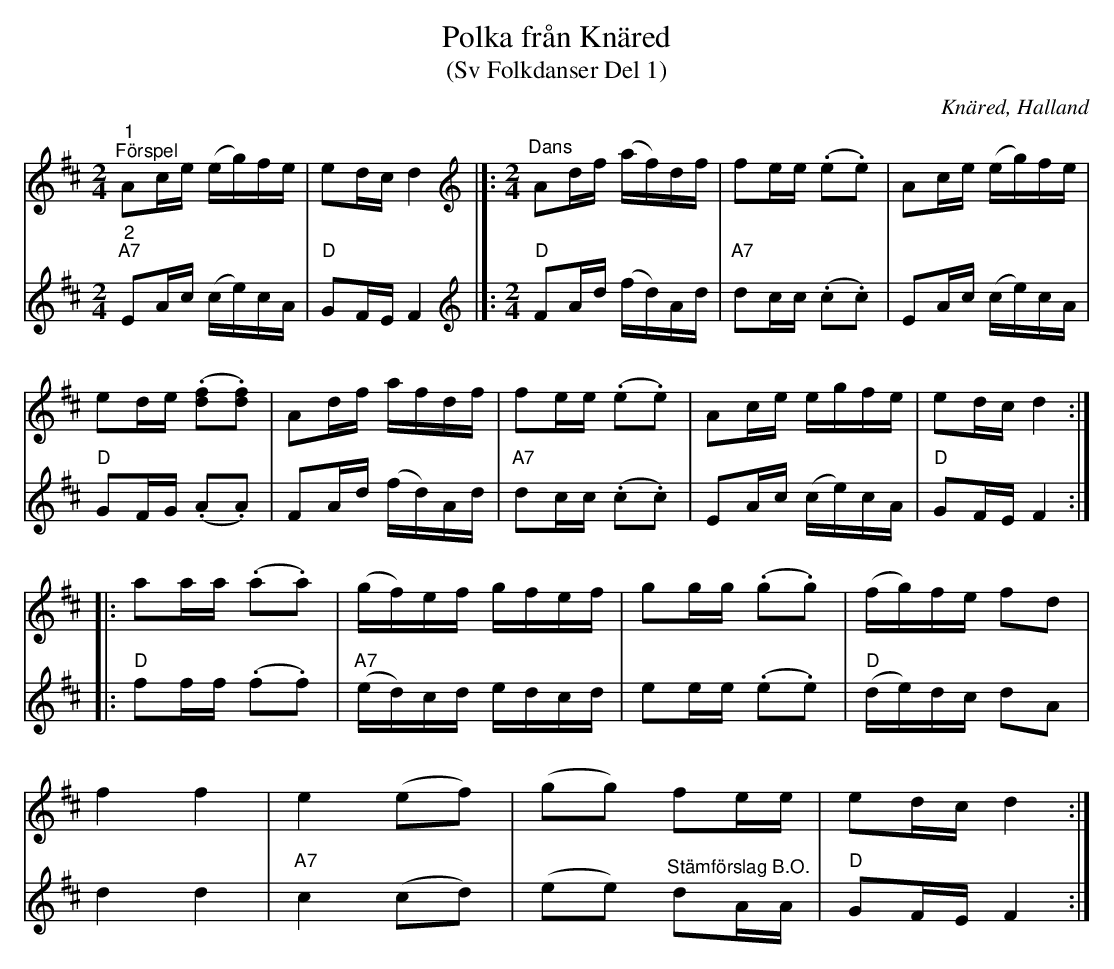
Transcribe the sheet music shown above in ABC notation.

X:1
T:Polka från Knäred
T:(Sv Folkdanser Del 1)
O:Knäred, Halland
L:1/16
M:2/4
K:D
V:1
"^1""^Förspel" A2ce (eg)fe | e2dc d4 |]:[K:D][M:2/4][K:treble]"^Dans" A2df (af)df | f2ee (.e2.e2) | A2ce (eg)fe |
e2de (.[df]2.[df]2) | A2df afdf | f2ee (.e2.e2) | A2ce egfe | e2dc d4 ::
a2aa (.a2.a2) | (gf)ef gfef | g2gg (.g2.g2) | (fg)fe f2d2 |
f4 f4 | e4 (e2f2) | (g2g2) f2ee | e2dc d4 :|
V:2
"^2""A7" E2Ac (ce)cA |"D" G2FE F4 |]:[K:D][M:2/4][K:treble]"D" F2Ad (fd)Ad | "A7" d2cc (.c2.c2) |
E2Ac (ce)cA |"D" G2FG (.A2.A2) | F2Ad (fd)Ad |"A7" d2cc (.c2.c2) |
E2Ac (ce)cA |"D" G2FE F4 ::
"D" f2ff (.f2.f2) |"A7" (ed)cd edcd | e2ee (.e2.e2) | "D" (de)dc d2A2 |
d4 d4 |"A7" c4 (c2d2) | (e2e2)"^Stämförslag B.O." d2AA |"D" G2FE F4 :|
